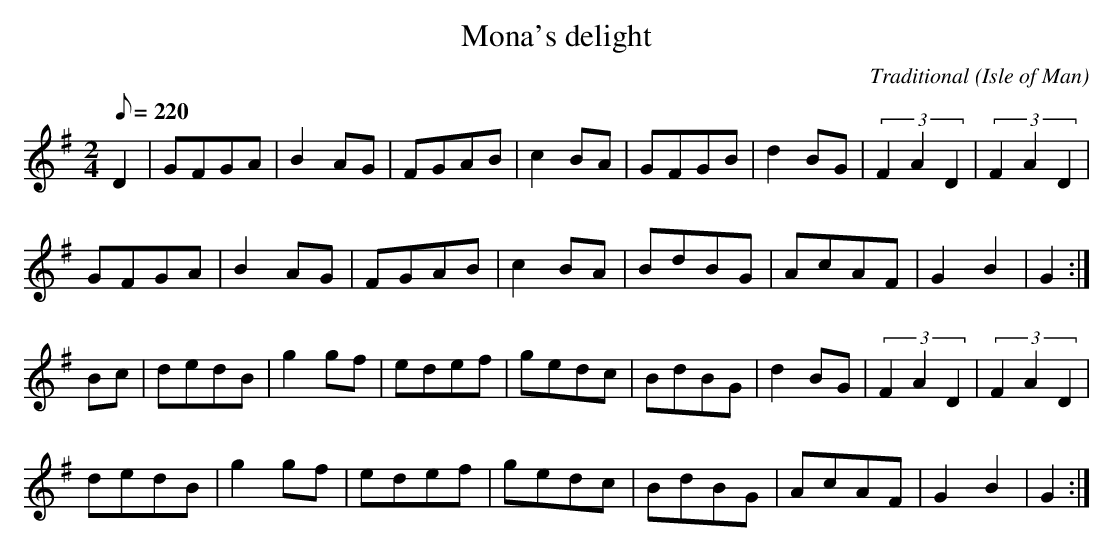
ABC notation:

X:1
T:Mona's delight
C:Traditional
O:Isle of Man
M:2/4
L:1/8
Q:220
K:G
D2|GFGA|B2 AG|FGAB|c2 BA|GFGB|d2 BG|(3F2A2D2|(3F2A2D2|
GFGA|B2 AG|FGAB|c2 BA|BdBG|AcAF|G2 B2|G2:|
Bc|dedB|g2 gf|edef|gedc|BdBG|d2 BG|(3F2A2D2|(3F2A2D2|
dedB|g2 gf|edef|gedc|BdBG|AcAF|G2 B2|G2:|
